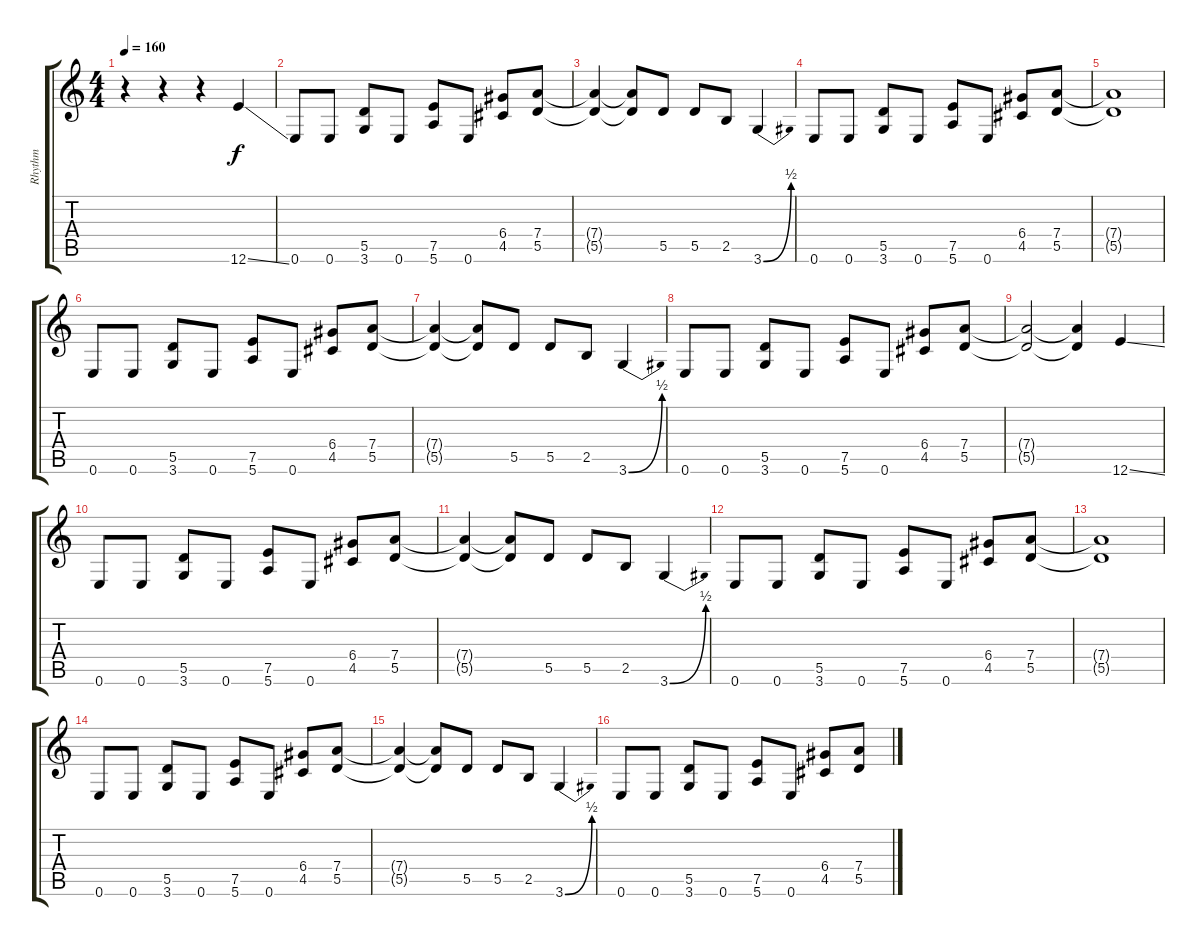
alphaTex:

\track ("Rhythm" "Rhythm") {instrument overdrivenguitar}
\staff {score tabs}
\tuning (E4 B3 G3 D3 A2 E2) {hide}
\ts (4 4)
\tempo 160
\clef g2
\ks c
r.4{dy f instrument overdrivenguitar} r.4 r.4 12.6{ss}.4 |
0.6.8 0.6.8 (5.5 3.6).8 0.6.8 (7.5 5.6).8 0.6.8 (6.4 4.5).8 (7.4 5.5).8 |
(7.4{t} 5.5{t}).4 (7.4{t} 5.5{t}).8 5.5.8 5.5.8 2.5.8 3.6{be (bend 0 0 60 2)}.4 |
0.6.8 0.6.8 (5.5 3.6).8 0.6.8 (7.5 5.6).8 0.6.8 (6.4 4.5).8 (7.4 5.5).8 |
(7.4{t} 5.5{t}).1 |
0.6.8 0.6.8 (5.5 3.6).8 0.6.8 (7.5 5.6).8 0.6.8 (6.4 4.5).8 (7.4 5.5).8 |
(7.4{t} 5.5{t}).4 (7.4{t} 5.5{t}).8 5.5.8 5.5.8 2.5.8 3.6{be (bend 0 0 60 2)}.4 |
0.6.8 0.6.8 (5.5 3.6).8 0.6.8 (7.5 5.6).8 0.6.8 (6.4 4.5).8 (7.4 5.5).8 |
(7.4{t} 5.5{t}).2 (7.4{t} 5.5{t}).4 12.6{ss}.4 |
0.6.8 0.6.8 (5.5 3.6).8 0.6.8 (7.5 5.6).8 0.6.8 (6.4 4.5).8 (7.4 5.5).8 |
(7.4{t} 5.5{t}).4 (7.4{t} 5.5{t}).8 5.5.8 5.5.8 2.5.8 3.6{be (bend 0 0 60 2)}.4 |
0.6.8 0.6.8 (5.5 3.6).8 0.6.8 (7.5 5.6).8 0.6.8 (6.4 4.5).8 (7.4 5.5).8 |
(7.4{t} 5.5{t}).1 |
0.6.8 0.6.8 (5.5 3.6).8 0.6.8 (7.5 5.6).8 0.6.8 (6.4 4.5).8 (7.4 5.5).8 |
(7.4{t} 5.5{t}).4 (7.4{t} 5.5{t}).8 5.5.8 5.5.8 2.5.8 3.6{be (bend 0 0 60 2)}.4 |
0.6.8 0.6.8 (5.5 3.6).8 0.6.8 (7.5 5.6).8 0.6.8 (6.4 4.5).8 (7.4 5.5).8
